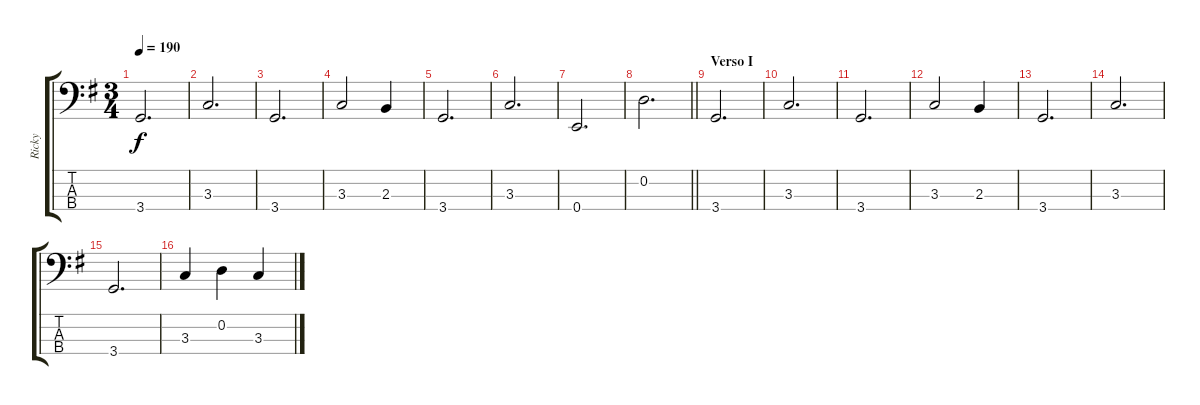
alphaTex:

\track ("Ricky" "Ricky") {instrument acousticbass}
\staff {score tabs}
\tuning (G2 D2 A1 E1) {hide}
\ts (3 4)
\tempo 190
\clef f4
\ks g
3.4.2{d dy f} |
3.3.2{d} |
3.4.2{d} |
3.3.2 2.3.4 |
3.4.2{d} |
3.3.2{d} |
0.4.2{d} |
\barLineRight lightlight
0.2.2{d} |
\section ("" "Verso I")
3.4.2{d} |
3.3.2{d} |
3.4.2{d} |
3.3.2 2.3.4 |
3.4.2{d} |
3.3.2{d} |
3.4.2{d} |
3.3.4 0.2.4 3.3.4
